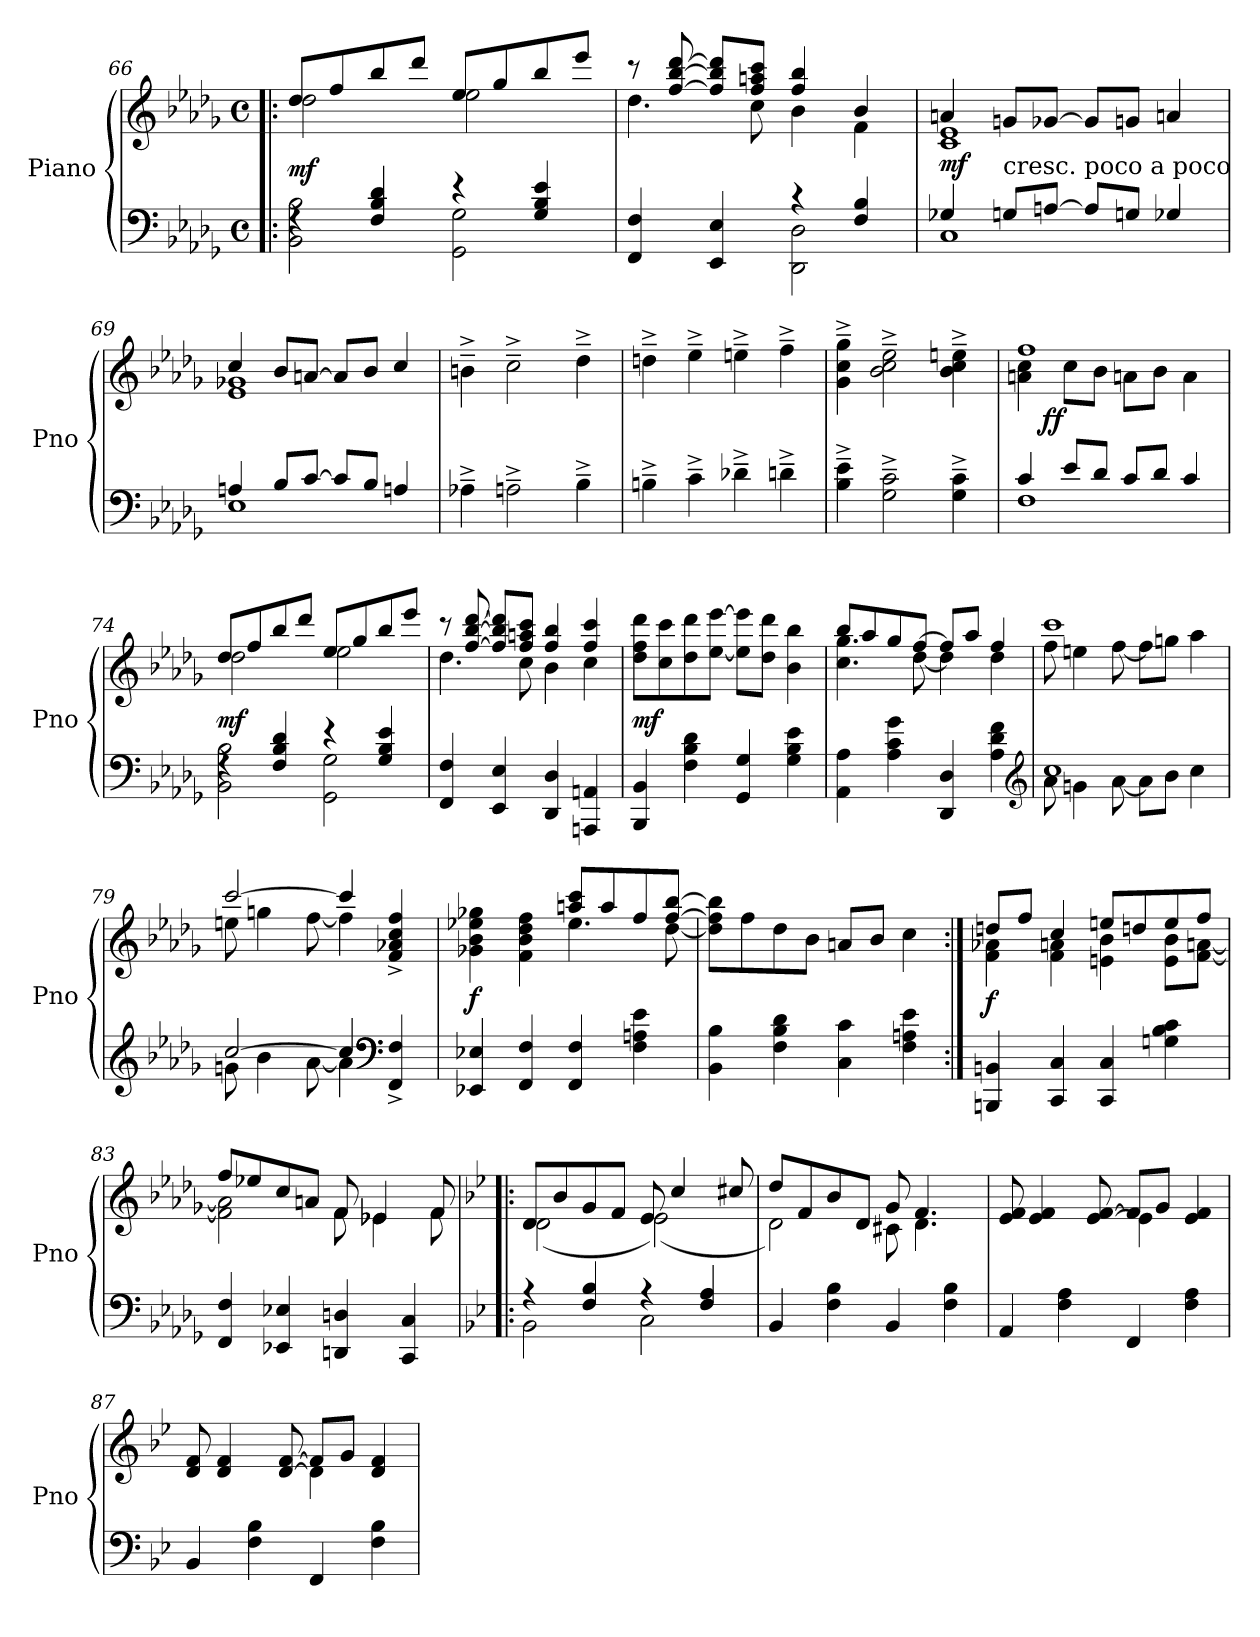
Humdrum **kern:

**kern	**kern	**dynam
*part1	*part1	*part1
*staff2	*staff1	*staff1/2
*I"Piano	*	*
*I'Pno	*	*
*clefF4	*clefG2	*
*k[b-e-a-d-g-]	*k[b-e-a-d-g-]	*
*M4/4	*M4/4	*
*met(c)	*met(c)	*
=66!|:	=66!|:	=66!|:
*^	*^	*
4rF	2BB- 2B-	8dd-L	2dd-	mf
.	.	8ff	.	.
4F 4B- 4d-	.	8bb-	.	.
.	.	8ddd-J	.	.
4r	2GG- 2G-	8ee-L	2ee-	.
.	.	8gg-	.	.
4G- 4B- 4e-	.	8bb-	.	.
.	.	8eee-J	.	.
=67	=67	=67	=67	=67
4FF 4F	2ryy	8r	4.dd-	.
.	.	[8ff [8bb- [8ddd-	.	.
4EE- 4E-	.	8ff] 8bb-] 8ddd-]L	.	.
.	.	8ff 8aan 8cccJ	8cc	.
4r	2DD- 2D-	4ff 4bb-	4b-	.
4F 4B-	.	4b-	4f	.
=68	=68	=68	=68	=68
4G-X	1C	4an	1c 1e-	mf
!	!	!LO:TX:c:t=cresc. poco a poco	!	!
8GnL	.	8gnL	.	.
[8AnJ	.	[8g-XJ	.	.
8AL]	.	8g-L]	.	.
8GnJ	.	8gnJ	.	.
4G-X	.	4an	.	.
=69	=69	=69	=69	=69
4An	1E-	4cc	1e- 1g-X	.
8B-L	.	8b-L	.	.
[8cJ	.	[8anJ	.	.
8cL]	.	8aL]	.	.
8B-J	.	8b-J	.	.
4An	.	4cc	.	.
*v	*v	*	*	*
*	*v	*v	*
=70	=70	=70
4A-X~^	4bn~^	.
2An~^	2cc~^	.
4B-~^	4dd-~^	.
=71	=71	=71
4Bn~^	4ddn~^	.
4c~^	4ee-~^	.
4d-X~^	4een~^	.
4dn~^	4ff~^	.
=72	=72	=72
4B-~^ 4e-~^	4g-~^ 4cc~^ 4gg-~^	.
2G-~^ 2c~^	2b-~^ 2cc~^ 2ee-~^	.
4G-~^ 4c~^	4b-~^ 4cc~^ 4een~^	.
=73	=73	=73
*^	*^	*
4c	1F	1ff	4an 4cc	.
!	!	!	!	!LO:DY:rj
8e-L	.	.	8ccL	ff
8d-J	.	.	8b-J	.
8cL	.	.	8anL	.
8d-J	.	.	8b-J	.
4c	.	.	4a	.
=74	=74	=74	=74	=74
4rF	2BB- 2B-	8dd-L	2dd-	mf
.	.	8ff	.	.
4F 4B- 4d-	.	8bb-	.	.
.	.	8ddd-J	.	.
4r	2GG- 2G-	8ee-L	2ee-	.
.	.	8gg-	.	.
4G- 4B- 4e-	.	8bb-	.	.
.	.	8eee-J	.	.
*v	*v	*	*	*
=75	=75	=75	=75
4FF 4F	8r	4.dd-	.
.	[8ff [8bb- [8ddd-	.	.
4EE- 4E-	8ff] 8bb-] 8ddd-]L	.	.
.	8ff 8aan 8cccJ	8cc	.
4DD- 4D-	4ff 4bb-	4b-	.
4AAAn 4AAn	4ff 4ccc	4cc	.
*	*v	*v	*
=76	=76	=76
4BBB- 4BB-	8dd- 8ff 8ddd-L	mf
.	8cc 8ccc	.
4F 4B- 4d-	8dd- 8ddd-	.
.	[8ee- [8eee-J	.
4GG- 4G-	8ee-] 8eee-]L	.
.	8dd- 8ddd-J	.
4G- 4B- 4e-	4b- 4bb-	.
=77	=77	=77
*	*^	*
4AA- 4A-	8bb-L	4.cc 4.gg-	.
.	8aa-	.	.
4A- 4c 4g-	8gg-	.	.
.	[8ffJ	[8dd-	.
4DD- 4D-	8ffL]	4dd-]	.
.	8aa-J	.	.
4A- 4d- 4f	4ff	4dd-	.
*clefG2	*	*	*
=78	=78	=78	=78
*^	*	*	*
1cc	8a-	1ccc	8ff	.
.	4gn	.	4een	.
.	[8a-	.	[8ff	.
.	8a-L]	.	8ffL]	.
.	8b-J	.	8ggnJ	.
.	4cc	.	4aa-	.
=79	=79	=79	=79	=79
[2cc	8gn	[2ccc	8een	.
.	4b-	.	4ggn	.
.	[8a-	.	[8ff	.
4cc]	4a-]	4ccc]	4ff]	.
*clefF4	*	*	*	*
4FF^ 4F^	4ryy	4f^/ 4a-X^/ 4cc^/ 4ff^/	4ryy	.
*v	*v	*	*	*
=80	=80	=80	=80
4EE-X 4E-X	2ryy	4g-X 4b- 4ee-X 4gg-X	f
4FF 4F	.	4f 4b- 4dd- 4ff	.
4FF 4F	8aan 8cccL	4.ee-	.
.	8aa	.	.
4F 4An 4e-	8ff	.	.
.	[8ff [8bb-J	[8dd-	.
*	*v	*v	*
=81	=81	=81
4BB- 4B-	8dd-] 8ff] 8bb-]L	.
.	8ff	.
4F 4B- 4d-	8dd-	.
.	8b-J	.
4C 4c	8anL	.
.	8b-J	.
4F 4An 4e-	4cc	.
=82:|!	=82:|!	=82:|!
*	*^	*
4BBBn 4BBn	8ddnL	4f 4a-X	f
.	8ffJ	.	.
4CC 4C	4cc	4f 4an	.
4CC 4C	8eenL	4en 4b-	.
.	8ddn	.	.
4Gn 4B- 4c	8ee	8e 8b-L	.
.	8ffJ	[8f [8anJ	.
=83	=83	=83	=83
4FF 4F	8ffL	2f] 2an]	.
.	8ee-X	.	.
4EE-X 4E-X	8cc	.	.
.	8anJ	.	.
4DDn 4Dn	8f	8f	.
.	4e-X	4e-X	.
4CC 4C	.	.	.
.	8f	8f	.
=84!|:	=84!|:	=84!|:	=84!|:
*k[b-e-]	*k[b-e-]	*	*
*^	*	*	*
4rA	2BB-	8dL	(2d	.
.	.	8b-	.	.
4F 4B-	.	8g	.	.
.	.	8fJ	.	.
4rA	2C	8e-	(2e-)	.
.	.	4cc	.	.
4F 4A	.	.	.	.
.	.	8cc#X	.	.
*v	*v	*	*	*
=85	=85	=85	=85
4BB-	8ddL	2d)	.
.	8f	.	.
4F 4B-	8b-	.	.
.	8dJ	.	.
4BB-	8g	8c#X	.
.	4.f	4.d	.
4F 4B-	.	.	.
=86	=86	=86	=86
4AA	8e- 8f	2ryy	.
.	4e- 4f	.	.
4F 4A	.	.	.
.	[8e- [8f	.	.
4FF	8fL]	4e-]	.
.	8gJ	.	.
4F 4A	4e- 4f	4ryy	.
=87	=87	=87	=87
4BB-	8d 8f	2ryy	.
.	4d 4f	.	.
4F 4B-	.	.	.
.	[8d [8f	.	.
4FF	8fL]	4d]	.
.	8gJ	.	.
4F 4B-	4d 4f	4ryy	.
*	*v	*v	*
=	=	=
*-	*-	*-
